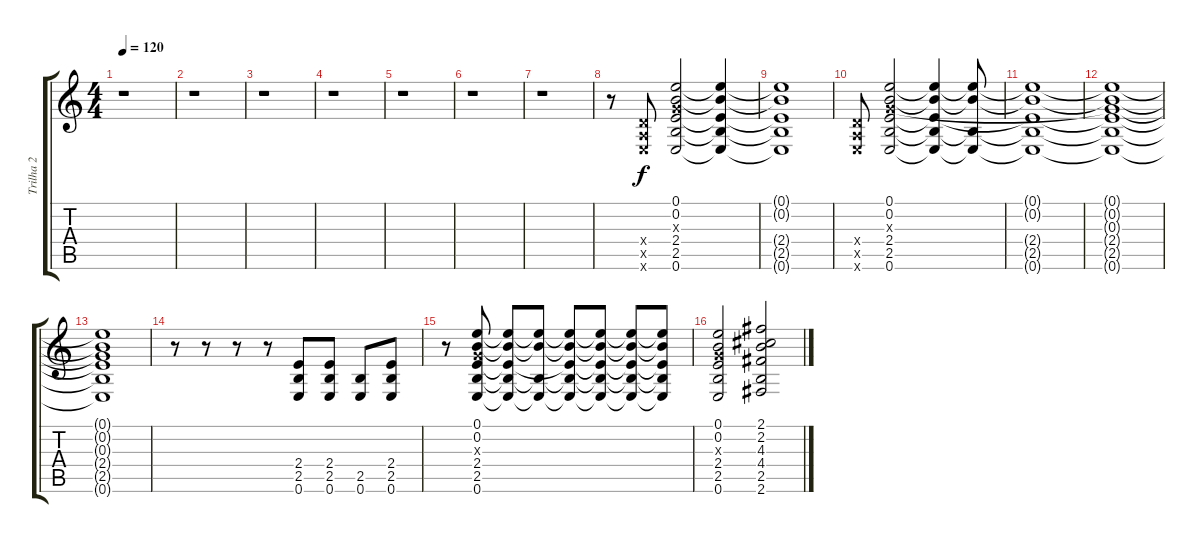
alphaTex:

\track ("Trilha 2" "Trilha 2") {instrument overdrivenguitar}
\staff {score tabs}
\tuning (E4 B3 G3 D3 A2 E2) {hide}
\ts (4 4)
\tempo 120
\clef g2
\ks c
r.1{dy f instrument overdrivenguitar} |
r.1 |
r.1 |
r.1 |
r.1 |
r.1 |
r.1 |
r.8 (0.4{x} 0.5{x} 0.6{x}).8 (0.1 0.2 0.3{x} 2.4 2.5 0.6).2 (0.1{t} 0.2{t} 2.4{t} 2.5{t} 0.6{t}).4 |
(0.1{t} 0.2{t} 2.4{t} 2.5{t} 0.6{t}).1 |
(0.4{x} 0.5{x} 0.6{x}).8 (0.1 0.2 0.3{x} 2.4 2.5 0.6).2 (0.1{t} 0.2{t} 2.4{t} 2.5{t} 0.6{t}).4 (0.1{t} 0.2{t} 2.5{t} 0.6{t}).8 |
(0.1{t} 0.2{t} 2.4{t} 2.5{t} 0.6{t}).1 |
(0.1{t} 0.2{t} 0.3{t} 2.4{t} 2.5{t} 0.6{t}).1 |
(0.1{t} 0.2{t} 0.3{t} 2.4{t} 2.5{t} 0.6{t}).1 |
r.8 r.8 r.8 r.8 (2.4 2.5 0.6).8 (2.4 2.5 0.6).8 (2.5 0.6).8 (2.4 2.5 0.6).8 |
r.8 (0.1 0.2 0.3{x} 2.4 2.5 0.6).8 (0.1{t} 0.2{t} 2.4{t} 2.5{t} 0.6{t}).8 (0.1{t} 0.2{t} 2.5{t} 0.6{t}).8 (0.1{t} 0.2{t} 2.4{t} 2.5{t} 0.6{t}).8 (0.1{t} 0.2{t} 2.4{t} 2.5{t} 0.6{t}).8 (0.1{t} 0.2{t} 2.4{t} 2.5{t} 0.6{t}).8 (0.1{t} 0.2{t} 2.4{t} 2.5{t} 0.6{t}).8 |
(0.1 0.2 0.3{x} 2.4 2.5 0.6).2 (2.1 2.2 4.3 4.4 2.5 2.6).2
